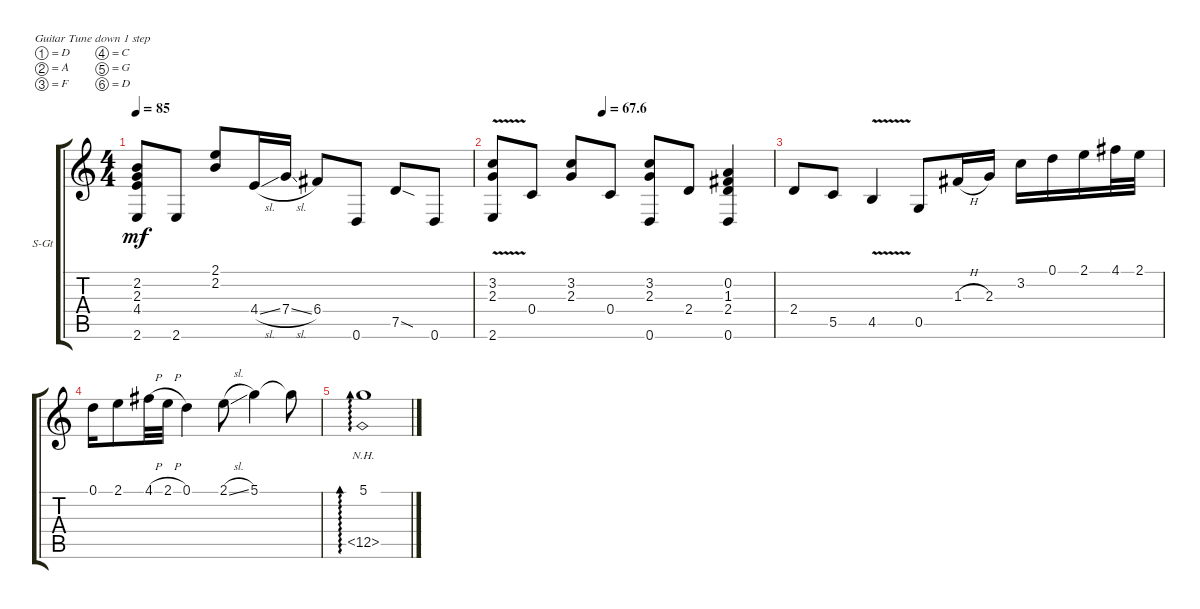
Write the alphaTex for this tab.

\defaultSystemsLayout 4
\bracketExtendMode groupsimilarinstruments
\firstSystemTrackNameOrientation horizontal
\otherSystemsTrackNameOrientation horizontal
\track ("Steel Guitar" "S-Gt") {instrument acousticguitarsteel}
\staff {score tabs}
\tuning (D4 A3 F3 C3 G2 D2)
\ts (4 4)
\tempo 85
\clef g2
\ks c
(2.6{t} 4.4{t} 2.3{t} 2.2{t}).8{dy mf} 2.6.8 (2.2 2.1).8 4.4{sl}.16 7.4{sl}.16 6.4.8 0.6.8 7.5{sod}.8 0.6.8 |
\tempo (67.6 0.39375)
(2.6{v} 2.3{v} 3.2{v}).8 0.4.8 (2.3 3.2).8 0.4.8 (2.3 3.2 0.6).8 2.4.8 (0.2 1.3 2.4 0.6).4 |
2.4.8 5.5.8 4.5{v}.4 0.5.8 1.3{h}.16 2.3.16 3.2.16 0.1.16 2.1.16 4.1.32 2.1.32 |
0.1.16 2.1.8 4.1{h}.32 2.1{h}.32 0.1.4 2.1{sl}.8 5.1.4 5.1{t}.8 |
(5.1 12.5{nh}).1{ad 0}
